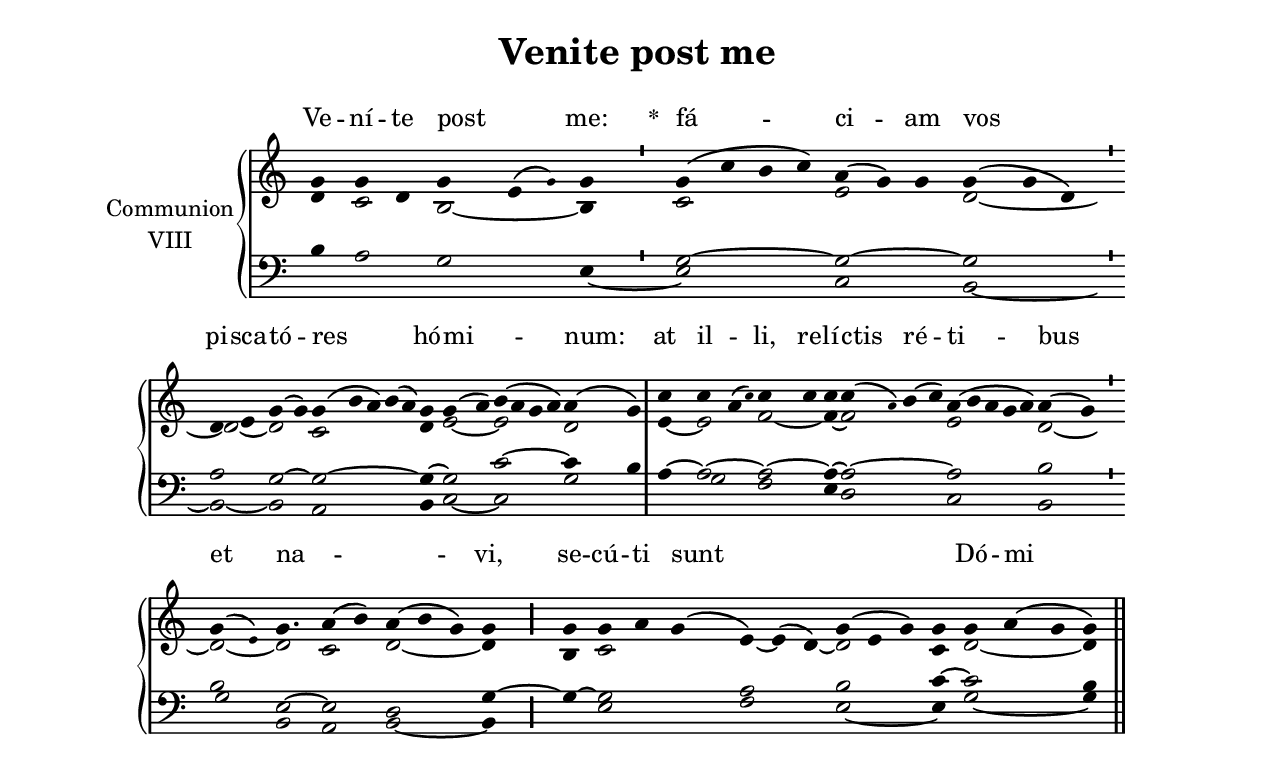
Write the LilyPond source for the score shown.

\version "2.18"
\include "gregorian.ly"
\include "noh2.ily"


%Page reference: page iii.9
%(volume.page)

global = {
 \key g \mixolydian
 \cadenzaOn 
}

\header {
  title = \markup \center-column {"Venite post me" \vspace #1 }
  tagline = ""
  composer = ""
}

\paper {
 #(include-special-characters)
  oddHeaderMarkup = \markup \fill-line {
    \line {}
    \center-column {
      \on-the-fly #first-page     " "
      \on-the-fly #not-first-page "Venite post me"
    }
    \line { \on-the-fly #print-page-number-check-first \fromproperty #'page:page-number-string }
  }
  evenHeaderMarkup = \markup \fill-line {
    \line { \on-the-fly #print-page-number-check-first \fromproperty #'page:page-number-string }
    \center-column { "Venite post me" }
    \line {}
  }
}

chantText = \lyricmode {
Ve -- ní -- te post _ me: 
\set stanza = " * " fá -- ci -- am vos pi -- sca -- tó -- res _ hó -- mi -- _ num: 
at il -- _ li, re -- lí -- ctis ré -- ti -- bus et na -- _ _ vi, 
se -- cú -- ti sunt _ _ Dó -- mi -- _ num. }

chantMusic = {
\tieDown   g'4 g'4 d'4 g'4 e'4 ( \once \tweak #'font-size #-4 g' ) g'4 \divisioMinima
 g'4 ( c''4 b'4 c''4) a'4 ( g'4) g'4 g'4 ( g'4 d'4) \divisioMinima
 d'4 e'4 g'4 ( g'4) g'4 ( b'4 a'4) b'4 ( a'4) g'4 g'4 ( a'4) b'4 ( a'4 g'4 a'4) a'4 ( g'4) \divisioMaxima
 c''4 c''4 a'4 ( \once \tweak #'font-size #-4 c'' ) c''4 c''4 c''4 c''4 ( \once \tweak #'font-size #-4 a' ) b'4 ( c''4) a'4 ( b'4 a'4 g'4 a'4) a'4 ( g'4) \divisioMinima
 g'4 ( \once \tweak #'font-size #-4 e' ) g'4. a'4 ( b'4) a'4 ( b'4 g'4) g'4 \divisioMaior
 g'4 g'4 a'4 g'4 ( e'4) ~ e'4 ( d'4) g'4 ( e'4 g'4) g'4 g'4 a'4 ( g'4 g'4) \finalis

}

altoMusic = {
d'4 c'2 b2*3/2 ~ b4 \divisioMinima
c'2*4/2 e'2*3/2 d'2*3/2 ~ \divisioMinima
d'2 ~ d'2 c'2*5/2 d'4 e'2 ~ e'2*4/2 d'2 \divisioMaxima
e'4 ~ e'2*3/2 f'2 ~ f'4 ~ f'2*4/2 e'2*5/2 d'2 ~ \divisioMinima
d'2 ~ d'2*3/4 c'2 d'2*3/2 ~ d'4 \divisioMaior
b4 c'2*3/2 r2 d'4 ~ d'2*3/2 c'4 d'2*3/2 ~ d'4 \finalis
}

tenorMusic = {
b4 a2 g2*3/2 r4 \divisioMinima
g2*4/2 ~ g2*3/2 ~ g2*3/2 \divisioMinima
a2 g2 ~ g2*5/2 ~ g4 ~ g2 c'2*4/2 ~ c'4 b4 \divisioMaxima
a4 ~ a2*3/2 ~ a2 ~ a4 ~ a2*4/2 ~ a2*5/2 b2 \divisioMinima
g2 e2*3/4 ~ e2 d2*3/2 g4 ~ \divisioMaior
g4 ~ g2*3/2 a2*3/2 b2*3/2 c'4 ~ c'2*3/2 b4 \finalis
}

bassMusic = {
r2*6/2 e4 ~ \divisioMinima
e2*4/2 c2*3/2 b,2*3/2 ~ \divisioMinima
b,2 ~ b,2 a,2*5/2 b,4 c2 ~ c2*4/2 g2 \divisioMaxima
r4 g2*3/2 f2 e4 d2*4/2 c2*5/2 b,2 \divisioMinima
b2 b,2*3/4 a,2 b,2*3/2 ~ b,4 \divisioMaior
r4 e2*3/2 f2*3/2 e2*3/2 ~ e4 g2*3/2 ~ g4 \finalis
}

voiceLines = {
\voiceLineStyle


}

\score{
  <<
    \new GrandStaff <<
      \set GrandStaff.autoBeaming = ##f
      \set GrandStaff.instrumentName = \markup \center-column {
        "Communion"
        "VIII"
      }
      \new Staff = up <<
        \new Voice = "chant" {
          \voiceOne \global \chantMusic
        }
        \new Voice {
          \voiceTwo \global \altoMusic
        }
      >>

      \new Staff = down <<
        \clef bass
        \new Voice {
          \voiceOne \global \tenorMusic
        }
        \new Voice {
          \voiceTwo \global \bassMusic
        }
	\new Voice {
        \voiceThree \global \voiceLines
        }
      >>
    >>
    \new Lyrics \lyricsto chant {
      \chantText
    }
  >>
  \layout{
  }
  \midi{
    \tempo 4 = 125
  }
}
